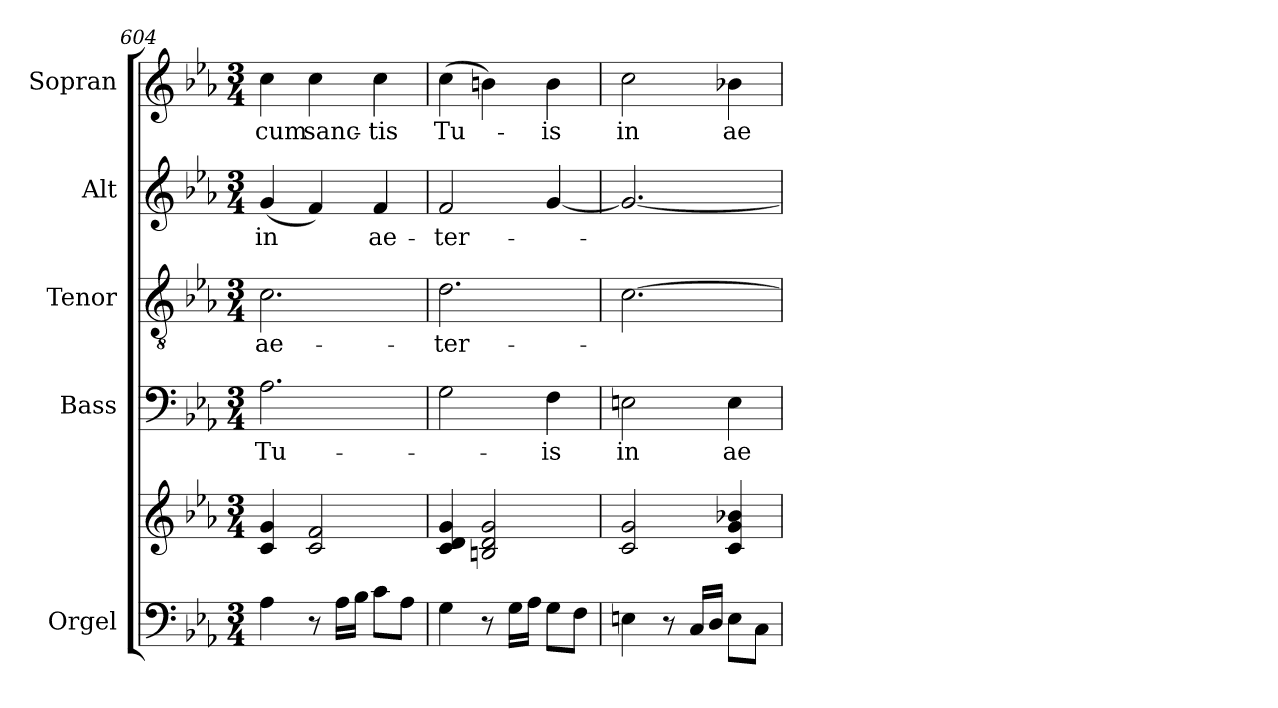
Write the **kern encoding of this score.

**kern	**kern	**kern	**text	**kern	**text	**kern	**text	**kern	**text
*part5	*part5	*part4	*part4	*part3	*part3	*part2	*part2	*part1	*part1
*staff6	*staff5	*staff4	*staff4	*staff3	*staff3	*staff2	*staff2	*staff1	*staff1
*I"Orgel	*	*I"Bass	*	*I"Tenor	*	*I"Alt	*	*I"Sopran	*
*I'Org.	*	*I'B.	*	*I'T.	*	*I'A.	*	*I'S.	*
*clefF4	*clefG2	*clefF4	*	*clefGv2	*	*clefG2	*	*clefG2	*
*k[b-e-a-]	*k[b-e-a-]	*k[b-e-a-]	*	*k[b-e-a-]	*	*k[b-e-a-]	*	*k[b-e-a-]	*
*E-:	*E-:	*E-:	*	*E-:	*	*E-:	*	*E-:	*
*M3/4	*M3/4	*M3/4	*	*M3/4	*	*M3/4	*	*M3/4	*
=604	=604	=604	=604	=604	=604	=604	=604	=604	=604
!	!	!	!LO:LY:b	!	!LO:LY:b	!	!LO:LY:b	!	!LO:LY:b
4A-\	4c/ 4g/	2.A-\	Tu-	2.c\	ae-	(<4g/	in	4cc\	cum
!	!	!	!	!	!	!	!	!	!LO:LY:b
8r	2c/ 2f/	.	.	.	.	4f/)	.	4cc\	sanc-
16A-\LL	.	.	.	.	.	.	.	.	.
16B-\JJ	.	.	.	.	.	.	.	.	.
!	!	!	!	!	!	!	!LO:LY:b	!	!LO:LY:b
8c\L	.	.	.	.	.	4f/	ae-	4cc\	-tis
8A-\J	.	.	.	.	.	.	.	.	.
=605	=605	=605	=605	=605	=605	=605	=605	=605	=605
!	!	!	!	!	!LO:LY:b	!	!LO:LY:b	!	!LO:LY:b
4G\	4c/ 4d/ 4g/	2G\	.	2.d\	-ter-	2f/	-ter-	(>4cc\	Tu-
8r	2Bn/ 2d/ 2g/	.	.	.	.	.	.	4bn\)	.
16G\LL	.	.	.	.	.	.	.	.	.
16A-\JJ	.	.	.	.	.	.	.	.	.
!	!	!	!LO:LY:b	!	!	!	!	!	!LO:LY:b
8G\L	.	4F\	-is	.	.	[4g/	.	4b\	-is
8F\J	.	.	.	.	.	.	.	.	.
=606	=606	=606	=606	=606	=606	=606	=606	=606	=606
!	!	!	!LO:LY:b	!	!	!	!	!	!LO:LY:b
4En\	2c/ 2g/	2En\	in	[2.c\	.	2.g/_	.	2cc\	in
8r	.	.	.	.	.	.	.	.	.
16C/LL	.	.	.	.	.	.	.	.	.
16D/JJ	.	.	.	.	.	.	.	.	.
!	!	!	!LO:LY:b	!	!	!	!	!	!LO:LY:b
8E\L	4c/ 4g/ 4b-X/	4E\	ae-	.	.	.	.	4b-X\	ae-
8C\J	.	.	.	.	.	.	.	.	.
=	=	=	=	=	=	=	=	=	=
*-	*-	*-	*-	*-	*-	*-	*-	*-	*-
